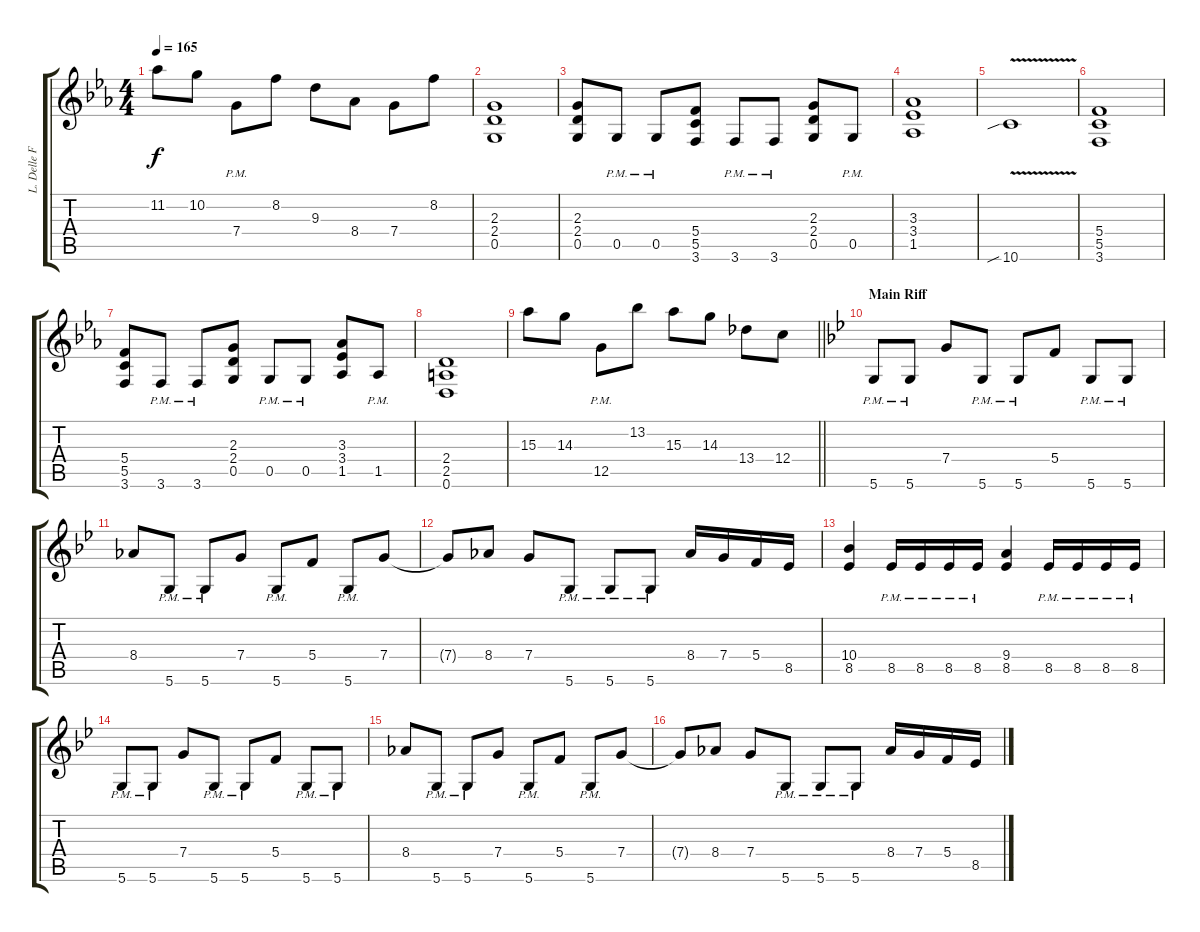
\track ("L. Delle Fave (Dist. Guitar R)" "L. Delle F") {instrument overdrivenguitar}
\staff {score tabs}
\tuning (D4 A3 F3 C3 G2 D2) {hide}
\ts (4 4)
\tempo 165
\clef g2
\ks cminor
11.2.8{dy f} 10.2.8 7.4{pm}.8 8.2.8 9.3.8 8.4.8 7.4.8 8.2.8 |
(2.3 2.4 0.5).1 |
(2.3 2.4 0.5).8 0.5{pm}.8 0.5{pm}.8 (5.4 5.5 3.6).8 3.6{pm}.8 3.6{pm}.8 (2.3 2.4 0.5).8 0.5{pm}.8 |
(3.3 3.4 1.5).1 |
10.6{v sib}.1 |
(5.4 5.5 3.6).1 |
(5.4 5.5 3.6).8 3.6{pm}.8 3.6{pm}.8 (2.3 2.4 0.5).8 0.5{pm}.8 0.5{pm}.8 (3.3 3.4 1.5).8 1.5{pm}.8 |
(2.4 2.5 0.6).1 |
\barLineRight lightlight
15.3.8 14.3.8 12.5{pm}.8 13.2.8 15.3.8 14.3.8 13.4.8 12.4.8 |
\section ("" "Main Riff")
\ks gminor
5.6{pm}.8 5.6{pm}.8 7.4.8 5.6{pm}.8 5.6{pm}.8 5.4.8 5.6{pm}.8 5.6{pm}.8 |
8.4.8 5.6{pm}.8 5.6{pm}.8 7.4.8 5.6{pm}.8 5.4.8 5.6{pm}.8 7.4.8 |
7.4{t}.8 8.4.8 7.4.8 5.6{pm}.8 5.6{pm}.8 5.6{pm}.8 8.4.16 7.4.16 5.4.16 8.5.16 |
(10.4 8.5).4 8.5{pm}.16 8.5{pm}.16 8.5{pm}.16 8.5{pm}.16 (9.4 8.5).4 8.5{pm}.16 8.5{pm}.16 8.5{pm}.16 8.5{pm}.16 |
5.6{pm}.8 5.6{pm}.8 7.4.8 5.6{pm}.8 5.6{pm}.8 5.4.8 5.6{pm}.8 5.6{pm}.8 |
8.4.8 5.6{pm}.8 5.6{pm}.8 7.4.8 5.6{pm}.8 5.4.8 5.6{pm}.8 7.4.8 |
7.4{t}.8 8.4.8 7.4.8 5.6{pm}.8 5.6{pm}.8 5.6{pm}.8 8.4.16 7.4.16 5.4.16 8.5.16
